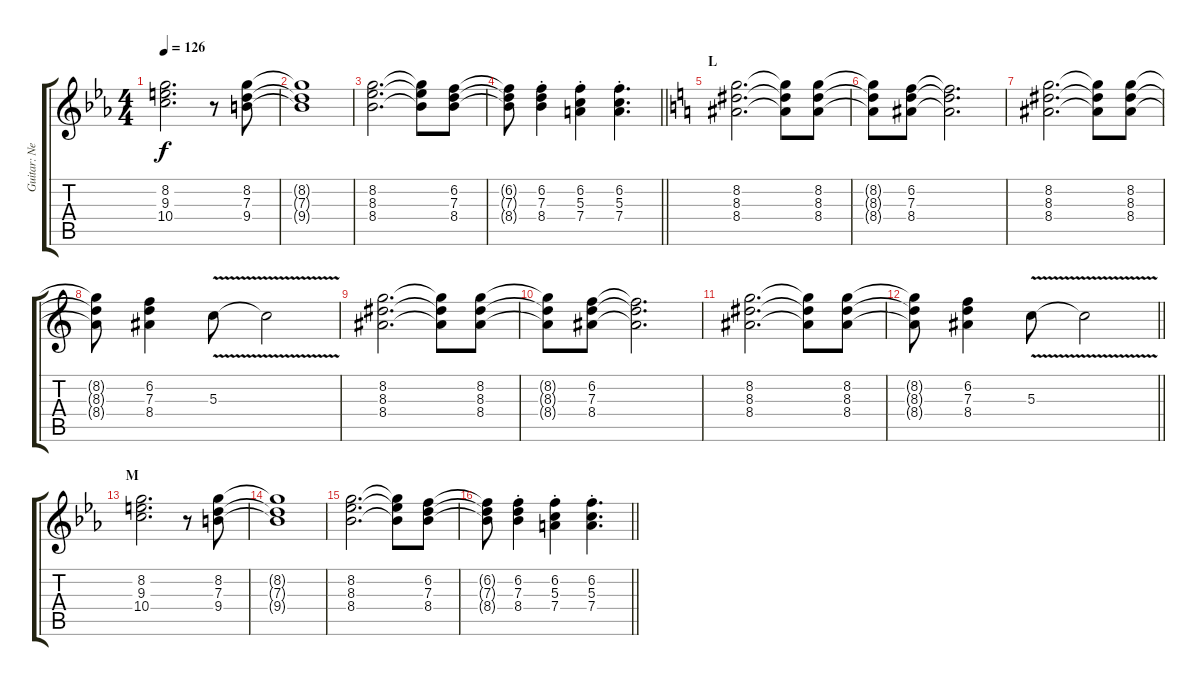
\track ("Guitar: Neal" "Guitar: Ne") {instrument distortionguitar}
\staff {score tabs}
\tuning (E4 B3 G3 D3 A2 E2) {hide}
\ts (4 4)
\tempo 126
\clef g2
\ks eb
(8.2 9.3 10.4).2{d dy f} r.8 (8.2 7.3 9.4).8 |
(8.2{t} 7.3{t} 9.4{t}).1 |
(8.2 8.3 8.4).2{d} (8.2{t} 8.3{t} 8.4{t}).8 (6.2 7.3 8.4).8 |
\barLineRight lightlight
(6.2{t} 7.3{t} 8.4{t}).8 (6.2{st} 7.3{st} 8.4{st}).4 (6.2{st} 5.3{st} 7.4{st}).4 (6.2{st} 5.3{st} 7.4{st}).4{d} |
\section ("" "L")
\ks c
(8.2 8.3 8.4).2{d} (8.2{t} 8.3{t} 8.4{t}).8 (8.2 8.3 8.4).8 |
(8.2{t} 8.3{t} 8.4{t}).8 (6.2 7.3 8.4).8 (6.2{t} 7.3{t} 8.4{t}).2{d} |
(8.2 8.3 8.4).2{d} (8.2{t} 8.3{t} 8.4{t}).8 (8.2 8.3 8.4).8 |
(8.2{t} 8.3{t} 8.4{t}).8 (6.2 7.3 8.4).4 5.3{v}.8 5.3{t}.2 |
(8.2 8.3 8.4).2{d} (8.2{t} 8.3{t} 8.4{t}).8 (8.2 8.3 8.4).8 |
(8.2{t} 8.3{t} 8.4{t}).8 (6.2 7.3 8.4).8 (6.2{t} 7.3{t} 8.4{t}).2{d} |
(8.2 8.3 8.4).2{d} (8.2{t} 8.3{t} 8.4{t}).8 (8.2 8.3 8.4).8 |
\barLineRight lightlight
(8.2{t} 8.3{t} 8.4{t}).8 (6.2 7.3 8.4).4 5.3{v}.8 5.3{t}.2 |
\section ("" "M")
\ks eb
(8.2 9.3 10.4).2{d} r.8 (8.2 7.3 9.4).8 |
(8.2{t} 7.3{t} 9.4{t}).1 |
(8.2 8.3 8.4).2{d} (8.2{t} 8.3{t} 8.4{t}).8 (6.2 7.3 8.4).8 |
\barLineRight lightlight
(6.2{t} 7.3{t} 8.4{t}).8 (6.2{st} 7.3{st} 8.4{st}).4 (6.2{st} 5.3{st} 7.4{st}).4 (6.2{st} 5.3{st} 7.4{st}).4{d}
